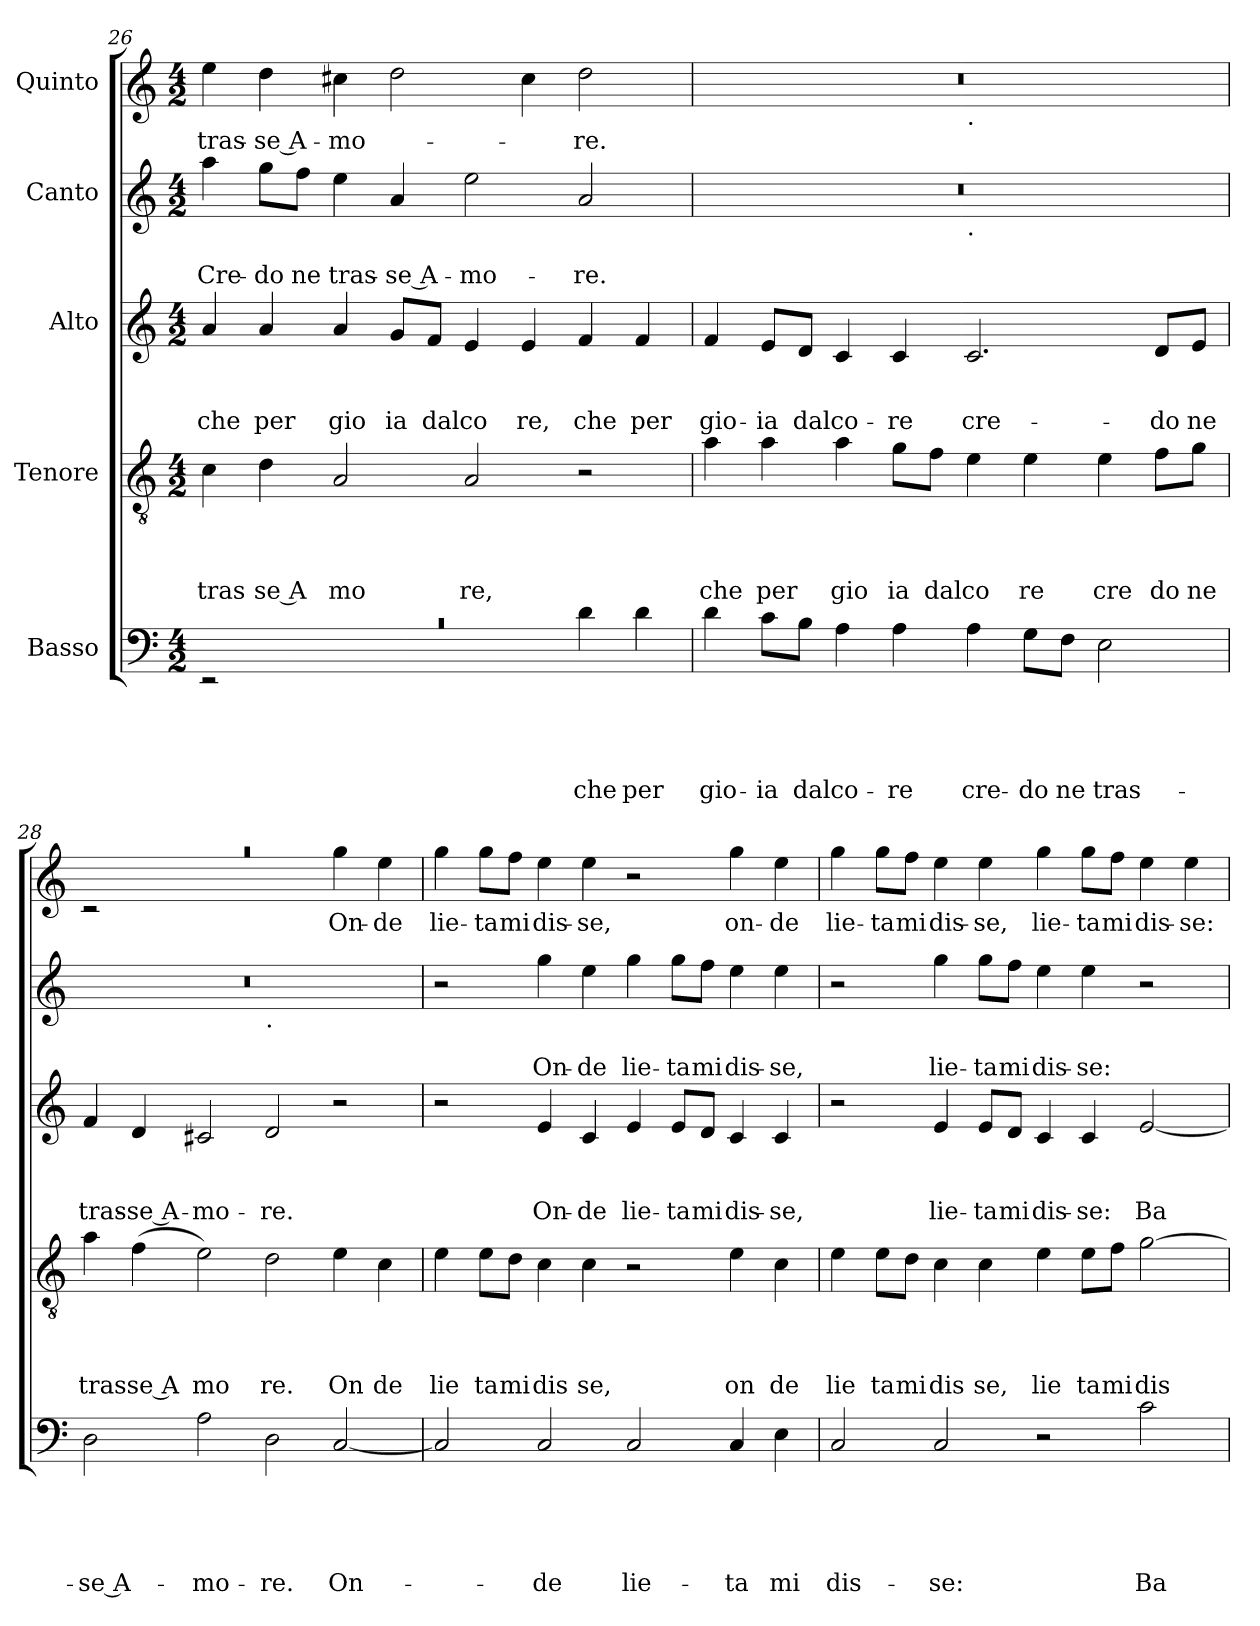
**kern	**text	**text	**text	**text	**text	**kern	**text	**text	**text	**text	**kern	**text	**text	**text	**kern	**text	**text	**kern	**text
*part5	*part5	*part5	*part5	*part5	*part5	*part4	*part4	*part4	*part4	*part4	*part3	*part3	*part3	*part3	*part2	*part2	*part2	*part1	*part1
*staff5	*staff5	*staff5	*staff5	*staff5	*staff5	*staff4	*staff4	*staff4	*staff4	*staff4	*staff3	*staff3	*staff3	*staff3	*staff2	*staff2	*staff2	*staff1	*staff1
*I"Basso	*	*	*	*	*	*I"Tenore	*	*	*	*	*I"Alto	*	*	*	*I"Canto	*	*	*I"Quinto	*
*clefF4	*	*	*	*	*	*clefGv2	*	*	*	*	*clefG2	*	*	*	*clefG2	*	*	*clefG2	*
*k[]	*	*	*	*	*	*k[]	*	*	*	*	*k[]	*	*	*	*k[]	*	*	*k[]	*
*C:	*	*	*	*	*	*C:	*	*	*	*	*C:	*	*	*	*C:	*	*	*C:	*
*M4/2	*	*	*	*	*	*M4/2	*	*	*	*	*M4/2	*	*	*	*M4/2	*	*	*M4/2	*
=26	=26	=26	=26	=26	=26	=26	=26	=26	=26	=26	=26	=26	=26	=26	=26	=26	=26	=26	=26
!LO:N:vis=1	!	!	!	!	!	!	!	!	!	!LO:LY:b	!	!	!	!LO:LY:b	!	!	!LO:LY:b	!	!LO:LY:b
*^	*	*	*	*	*	*	*	*	*	*	*	*	*	*	*	*	*	*	*
0rc	2rEE	.	.	.	.	.	4c\	.	.	.	tras	4a/	.	.	che	4aa\	.	Cre-	4ee\	tras-
!	!	!	!	!	!	!	!	!	!	!	!LO:LY:b:rj	!	!	!	!LO:LY:b	!	!	!LO:LY:b	!	!LO:LY:b:rj
.	.	.	.	.	.	.	4d\	.	.	.	se A	4a/	.	.	per	8gg\L	.	-do	4dd\	-se A-
!	!	!	!	!	!	!	!	!	!	!	!	!	!	!	!	!	!	!LO:LY:b	!	!
.	.	.	.	.	.	.	.	.	.	.	.	.	.	.	.	8ff\J	.	ne	.	.
!	!	!	!	!	!	!	!	!	!	!	!LO:LY:b	!	!	!	!LO:LY:b	!	!	!LO:LY:b	!	!LO:LY:b
.	1ryy	.	.	.	.	.	2A/	.	.	.	mo	4a/	.	.	gio	4ee\	.	tras-	4cc#X\	-mo-
!	!	!	!	!	!	!	!	!	!	!	!	!	!	!	!LO:LY:b	!	!	!LO:LY:b:rj	!	!
.	.	.	.	.	.	.	.	.	.	.	.	8g/L	.	.	ia	4a/	.	-se A-	2dd\	.
!	!	!	!	!	!	!	!	!	!	!	!	!	!	!	!LO:LY:b	!	!	!	!	!
.	.	.	.	.	.	.	.	.	.	.	.	8f/J	.	.	dal	.	.	.	.	.
!	!	!	!	!	!	!	!	!	!	!	!LO:LY:b	!	!	!	!LO:LY:b	!	!	!LO:LY:b	!	!
.	.	.	.	.	.	.	2A/	.	.	.	re,	4e/	.	.	co	2ee\	.	-mo-	.	.
!	!	!	!	!	!	!	!	!	!	!	!	!	!	!	!LO:LY:b	!	!	!	!	!
.	.	.	.	.	.	.	.	.	.	.	.	4e/	.	.	re,	.	.	.	4cc#\	.
!	!	!	!	!	!	!LO:LY:b	!	!	!	!	!	!	!	!	!LO:LY:b	!	!	!LO:LY:b	!	!LO:LY:b
.	4d\	.	.	.	.	che	2r	.	.	.	.	4f/	.	.	che	2a/	.	-re.	2dd\	-re.
!	!	!	!	!	!	!LO:LY:b	!	!	!	!	!	!	!	!	!LO:LY:b	!	!	!	!	!
.	4d\	.	.	.	.	per	.	.	.	.	.	4f/	.	.	per	.	.	.	.	.
!!LO:LB:g=z
=27	=27	=27	=27	=27	=27	=27	=27	=27	=27	=27	=27	=27	=27	=27	=27	=27	=27	=27	=27	=27
!	!	!	!	!	!	!LO:LY:b	!	!	!	!	!LO:LY:b	!	!	!	!LO:LY:b	!	!	!	!	!
*v	*v	*	*	*	*	*	*	*	*	*	*	*	*	*	*	*^	*	*	*^	*
4d\	.	.	.	.	gio-	4a\	.	.	.	che	4f/	.	.	gio-	0r	1ryy	.	.	0r	1ryy	.
!	!	!	!	!	!LO:LY:b	!	!	!	!	!LO:LY:b	!	!	!	!LO:LY:b	!	!	!	!	!	!	!
8c\L	.	.	.	.	-ia	4a\	.	.	.	per	8e/L	.	.	-ia	.	.	.	.	.	.	.
!	!	!	!	!	!LO:LY:b	!	!	!	!	!	!	!	!	!LO:LY:b	!	!	!	!	!	!	!
8B\J	.	.	.	.	dal	.	.	.	.	.	8d/J	.	.	dal	.	.	.	.	.	.	.
!	!	!	!	!	!LO:LY:b	!	!	!	!	!LO:LY:b	!	!	!	!LO:LY:b	!	!	!	!	!	!	!
4A\	.	.	.	.	co-	4a\	.	.	.	gio	4c/	.	.	co-	.	.	.	.	.	.	.
!	!	!	!	!	!LO:LY:b	!	!	!	!	!LO:LY:b	!	!	!	!LO:LY:b	!	!	!	!	!	!	!
4A\	.	.	.	.	-re	8g\L	.	.	.	ia	4c/	.	.	-re	.	.	.	.	.	.	.
!	!	!	!	!	!	!	!	!	!	!LO:LY:b	!	!	!	!	!	!	!	!	!	!	!
.	.	.	.	.	.	8f\J	.	.	.	dal	.	.	.	.	.	.	.	.	.	.	.
!	!	!	!	!	!	!	!	!	!	!	!	!	!	!	!	!	!	!	!	!LO:TX:b:t=.	!
!	!	!	!	!	!	!	!	!	!	!	!	!	!	!	!	!LO:TX:b:t=.	!	!	!	!	!
!	!	!	!	!	!LO:LY:b	!	!	!	!	!LO:LY:b	!	!	!	!LO:LY:b	!	!	!	!	!	!	!
4A\	.	.	.	.	cre-	4e\	.	.	.	co	2.c/	.	.	cre-	.	1ryy	.	.	.	1ryy	.
!	!	!	!	!	!LO:LY:b	!	!	!	!	!LO:LY:b	!	!	!	!	!	!	!	!	!	!	!
8G\L	.	.	.	.	-do	4e\	.	.	.	re	.	.	.	.	.	.	.	.	.	.	.
!	!	!	!	!	!LO:LY:b	!	!	!	!	!	!	!	!	!	!	!	!	!	!	!	!
8F\J	.	.	.	.	ne	.	.	.	.	.	.	.	.	.	.	.	.	.	.	.	.
!	!	!	!	!	!LO:LY:b	!	!	!	!	!LO:LY:b	!	!	!	!	!	!	!	!	!	!	!
2E\	.	.	.	.	tras-	4e\	.	.	.	cre	.	.	.	.	.	.	.	.	.	.	.
!	!	!	!	!	!	!	!	!	!	!LO:LY:b	!	!	!	!LO:LY:b	!	!	!	!	!	!	!
.	.	.	.	.	.	8f\L	.	.	.	do	8d/L	.	.	-do	.	.	.	.	.	.	.
!	!	!	!	!	!	!	!	!	!	!LO:LY:b	!	!	!	!LO:LY:b	!	!	!	!	!	!	!
.	.	.	.	.	.	8g\J	.	.	.	ne	8e/J	.	.	ne	.	.	.	.	.	.	.
=28	=28	=28	=28	=28	=28	=28	=28	=28	=28	=28	=28	=28	=28	=28	=28	=28	=28	=28	=28	=28	=28
!	!	!	!	!	!LO:LY:b:rj	!	!	!	!	!LO:LY:b	!	!	!	!LO:LY:b	!	!	!	!	!LO:N:vis=1	!	!
2D\	.	.	.	.	-se A-	4a\	.	.	.	tras	4f/	.	.	tras-	0r	1ryy	.	.	0raa	2rc	.
!	!	!	!	!	!	!	!	!	!	!LO:LY:b:rj	!	!	!	!LO:LY:b:rj	!	!	!	!	!	!	!
.	.	.	.	.	.	(<4f\	.	.	.	se A	4d/	.	.	-se A-	.	.	.	.	.	.	.
!	!	!	!	!	!LO:LY:b	!	!	!	!	!LO:LY:b	!	!	!	!LO:LY:b	!	!	!	!	!	!	!
2A\	.	.	.	.	-mo-	2e\)	.	.	.	mo	2c#X/	.	.	-mo-	.	.	.	.	.	1ryy	.
!	!	!	!	!	!	!	!	!	!	!	!	!	!	!	!	!LO:TX:b:t=.	!	!	!	!	!
!	!	!	!	!	!LO:LY:b	!	!	!	!	!LO:LY:b	!	!	!	!LO:LY:b	!	!	!	!	!	!	!
2D\	.	.	.	.	-re.	2d\	.	.	.	re.	2d/	.	.	-re.	.	1ryy	.	.	.	.	.
!	!	!	!	!	!LO:LY:b	!	!	!	!	!LO:LY:b	!	!	!	!	!	!	!	!	!	!	!LO:LY:b
[<2C/	.	.	.	.	On-	4e\	.	.	.	On	2r	.	.	.	.	.	.	.	.	4gg\	On-
!	!	!	!	!	!	!	!	!	!	!LO:LY:b	!	!	!	!	!	!	!	!	!	!	!LO:LY:b
.	.	.	.	.	.	4c\	.	.	.	de	.	.	.	.	.	.	.	.	.	4ee\	-de
=29	=29	=29	=29	=29	=29	=29	=29	=29	=29	=29	=29	=29	=29	=29	=29	=29	=29	=29	=29	=29	=29
!	!	!	!	!	!	!	!	!	!	!LO:LY:b	!	!	!	!	!	!	!	!	!	!	!LO:LY:b
*	*	*	*	*	*	*	*	*	*	*	*	*	*	*	*v	*v	*	*	*	*	*
*	*	*	*	*	*	*	*	*	*	*	*	*	*	*	*	*	*	*v	*v	*
2C/]	.	.	.	.	.	4e\	.	.	.	lie	2r	.	.	.	2r	.	.	4gg\	lie-
!	!	!	!	!	!	!	!	!	!	!LO:LY:b	!	!	!	!	!	!	!	!	!LO:LY:b
.	.	.	.	.	.	8e\L	.	.	.	ta	.	.	.	.	.	.	.	8gg\L	-ta
!	!	!	!	!	!	!	!	!	!	!LO:LY:b	!	!	!	!	!	!	!	!	!LO:LY:b
.	.	.	.	.	.	8d\J	.	.	.	mi	.	.	.	.	.	.	.	8ff\J	mi
!	!	!	!	!	!LO:LY:b	!	!	!	!	!LO:LY:b	!	!	!	!LO:LY:b	!	!	!LO:LY:b	!	!LO:LY:b
2C/	.	.	.	.	-de	4c\	.	.	.	dis	4e/	.	.	On-	4gg\	.	On-	4ee\	dis-
!	!	!	!	!	!	!	!	!	!	!LO:LY:b	!	!	!	!LO:LY:b	!	!	!LO:LY:b	!	!LO:LY:b
.	.	.	.	.	.	4c\	.	.	.	se,	4c/	.	.	-de	4ee\	.	-de	4ee\	-se,
!	!	!	!	!	!LO:LY:b	!	!	!	!	!	!	!	!	!LO:LY:b	!	!	!LO:LY:b	!	!
2C/	.	.	.	.	lie-	2r	.	.	.	.	4e/	.	.	lie-	4gg\	.	lie-	2r	.
!	!	!	!	!	!	!	!	!	!	!	!	!	!	!LO:LY:b	!	!	!LO:LY:b	!	!
.	.	.	.	.	.	.	.	.	.	.	8e/L	.	.	-ta	8gg\L	.	-ta	.	.
!	!	!	!	!	!	!	!	!	!	!	!	!	!	!LO:LY:b	!	!	!LO:LY:b	!	!
.	.	.	.	.	.	.	.	.	.	.	8d/J	.	.	mi	8ff\J	.	mi	.	.
!	!	!	!	!	!LO:LY:b	!	!	!	!	!LO:LY:b	!	!	!	!LO:LY:b	!	!	!LO:LY:b	!	!LO:LY:b
4C/	.	.	.	.	-ta	4e\	.	.	.	on	4c/	.	.	dis-	4ee\	.	dis-	4gg\	on-
!	!	!	!	!	!LO:LY:b	!	!	!	!	!LO:LY:b	!	!	!	!LO:LY:b	!	!	!LO:LY:b	!	!LO:LY:b
4E\	.	.	.	.	mi	4c\	.	.	.	de	4c/	.	.	-se,	4ee\	.	-se,	4ee\	-de
=30	=30	=30	=30	=30	=30	=30	=30	=30	=30	=30	=30	=30	=30	=30	=30	=30	=30	=30	=30
!	!	!	!	!	!LO:LY:b	!	!	!	!	!LO:LY:b	!	!	!	!	!	!	!	!	!LO:LY:b
2C/	.	.	.	.	dis-	4e\	.	.	.	lie	2r	.	.	.	2r	.	.	4gg\	lie-
!	!	!	!	!	!	!	!	!	!	!LO:LY:b	!	!	!	!	!	!	!	!	!LO:LY:b
.	.	.	.	.	.	8e\L	.	.	.	ta	.	.	.	.	.	.	.	8gg\L	-ta
!	!	!	!	!	!	!	!	!	!	!LO:LY:b	!	!	!	!	!	!	!	!	!LO:LY:b
.	.	.	.	.	.	8d\J	.	.	.	mi	.	.	.	.	.	.	.	8ff\J	mi
!	!	!	!	!	!LO:LY:b	!	!	!	!	!LO:LY:b	!	!	!	!LO:LY:b	!	!	!LO:LY:b	!	!LO:LY:b
2C/	.	.	.	.	-se:	4c\	.	.	.	dis	4e/	.	.	lie-	4gg\	.	lie-	4ee\	dis-
!	!	!	!	!	!	!	!	!	!	!LO:LY:b	!	!	!	!LO:LY:b	!	!	!LO:LY:b	!	!LO:LY:b
.	.	.	.	.	.	4c\	.	.	.	se,	8e/L	.	.	-ta	8gg\L	.	-ta	4ee\	-se,
!	!	!	!	!	!	!	!	!	!	!	!	!	!	!LO:LY:b	!	!	!LO:LY:b	!	!
.	.	.	.	.	.	.	.	.	.	.	8d/J	.	.	mi	8ff\J	.	mi	.	.
!	!	!	!	!	!	!	!	!	!	!LO:LY:b	!	!	!	!LO:LY:b	!	!	!LO:LY:b	!	!LO:LY:b
2r	.	.	.	.	.	4e\	.	.	.	lie	4c/	.	.	dis-	4ee\	.	dis-	4gg\	lie-
!	!	!	!	!	!	!	!	!	!	!LO:LY:b	!	!	!	!LO:LY:b	!	!	!LO:LY:b	!	!LO:LY:b
.	.	.	.	.	.	8e\L	.	.	.	ta	4c/	.	.	-se:	4ee\	.	-se:	8gg\L	-ta
!	!	!	!	!	!	!	!	!	!	!LO:LY:b	!	!	!	!	!	!	!	!	!LO:LY:b
.	.	.	.	.	.	8f\J	.	.	.	mi	.	.	.	.	.	.	.	8ff\J	mi
!	!	!	!	!	!LO:LY:b	!	!	!	!	!LO:LY:b	!	!	!	!LO:LY:b	!	!	!	!	!LO:LY:b
2c\	.	.	.	.	Ba-	[<2g\	.	.	.	dis	[<2e/	.	.	Ba-	2r	.	.	4ee\	dis-
!	!	!	!	!	!	!	!	!	!	!	!	!	!	!	!	!	!	!	!LO:LY:b
.	.	.	.	.	.	.	.	.	.	.	.	.	.	.	.	.	.	4ee\	-se:
=	=	=	=	=	=	=	=	=	=	=	=	=	=	=	=	=	=	=	=
*-	*-	*-	*-	*-	*-	*-	*-	*-	*-	*-	*-	*-	*-	*-	*-	*-	*-	*-	*-
